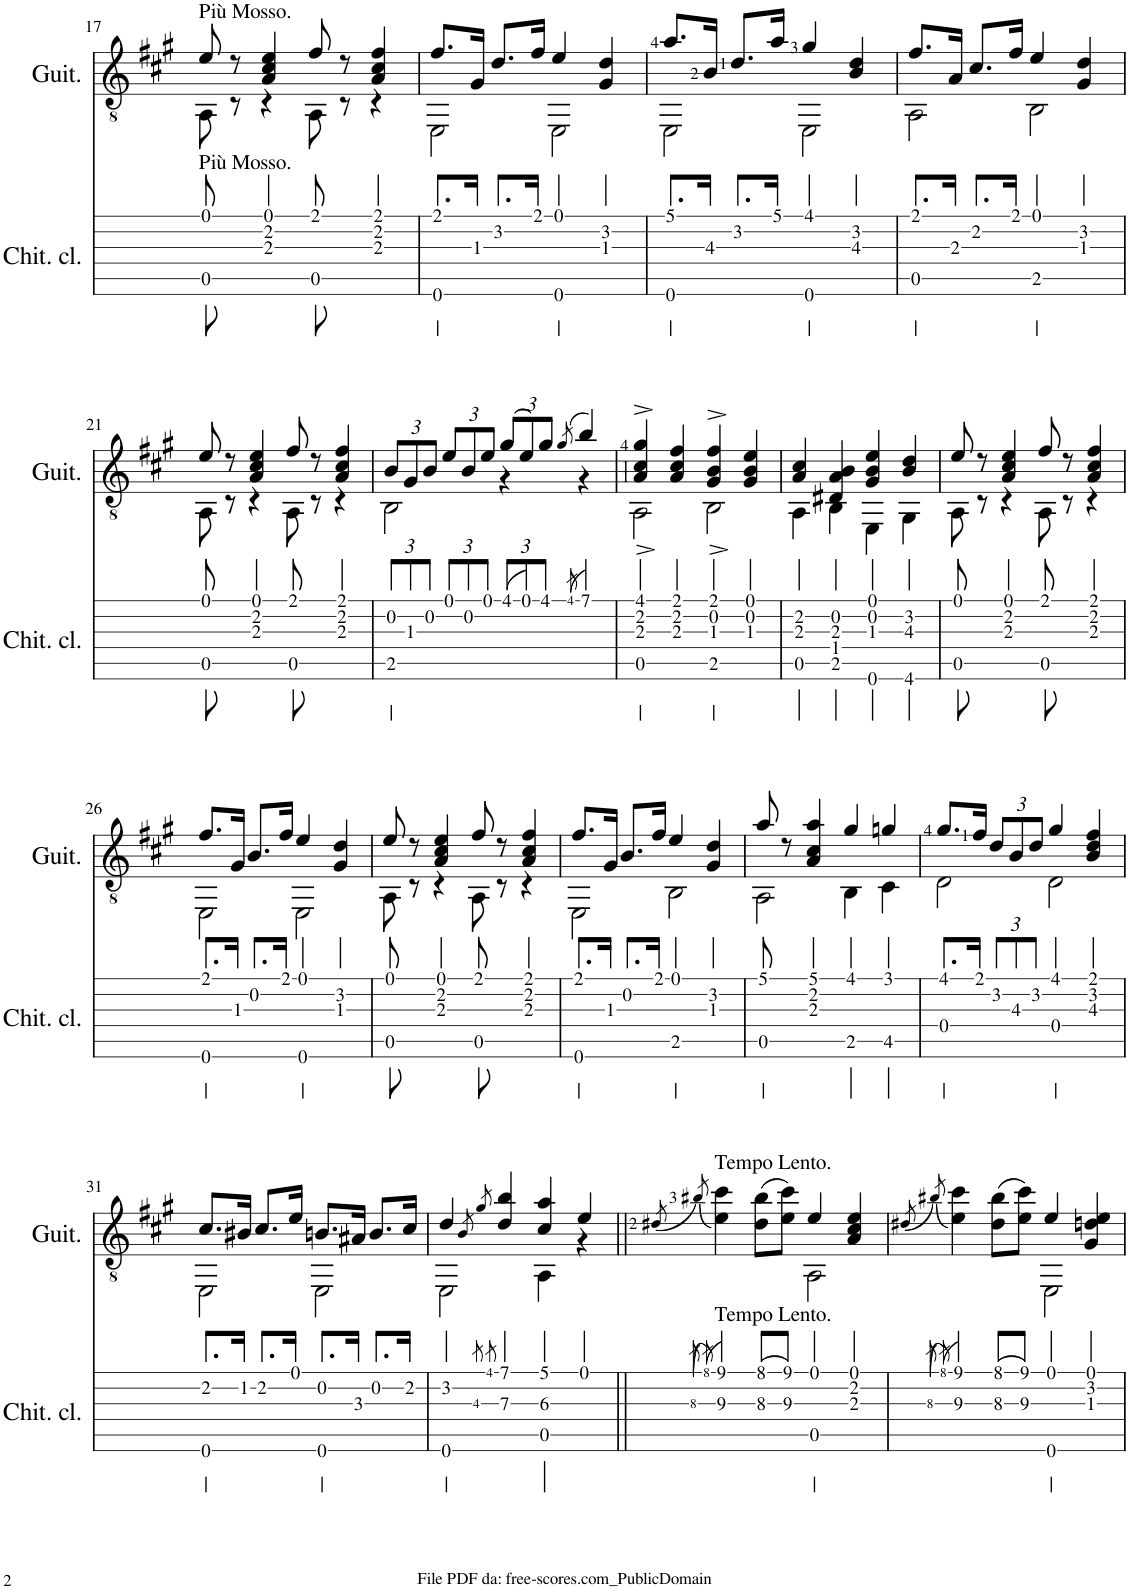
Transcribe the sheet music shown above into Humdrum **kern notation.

**kern	**kern
*part2	*part1
*staff2	*staff1
*I"Chitarra classica	*I"Guitar
*I'Chit. cl.	*I'Guit.
!!LO:PB:g=z
*	*clefGv2
*k[f#c#g#]	*k[f#c#g#]
*M4/4	*M4/4
=17	=17
*^	*^
!	!	!LO:TX:a:t=Più Mosso.	!
!LO:TX:a:t=Più Mosso.	!	!	!
8e/	8AA\	8e/	8AA\
8r	8r	8r	8r
4A/ 4c#/ 4e/	4r	4A/ 4c#/ 4e/	4r
8f#/	8AA\	8f#/	8AA\
8r	8r	8r	8r
4A/ 4c#/ 4f#/	4r	4A/ 4c#/ 4f#/	4r
=18	=18	=18	=18
8.f#/L	2EE\	8.f#/L	2EE\
16G#/Jk	.	16G#/Jk	.
8.d/L	.	8.d/L	.
16f#/Jk	.	16f#/Jk	.
4e/	2EE\	4e/	2EE\
4G#/ 4d/	.	4G#/ 4d/	.
=19	=19	=19	=19
8.a/L	2EE\	8.a/L	2EE\
16B/Jk	.	16B/Jk	.
8.d/L	.	8.d/L	.
16a/Jk	.	16a/Jk	.
4g#/	2EE\	4g#/	2EE\
4B/ 4d/	.	4B/ 4d/	.
=20	=20	=20	=20
8.f#/L	2AA\	8.f#/L	2AA\
16A/Jk	.	16A/Jk	.
8.c#/L	.	8.c#/L	.
16f#/Jk	.	16f#/Jk	.
4e/	2BB\	4e/	2BB\
4G#/ 4d/	.	4G#/ 4d/	.
!!LO:LB:g=z	!!
=21	=21	=21	=21
8e/	8AA\	8e/	8AA\
8r	8r	8r	8r
4A/ 4c#/ 4e/	4r	4A/ 4c#/ 4e/	4r
8f#/	8AA\	8f#/	8AA\
8r	8r	8r	8r
4A/ 4c#/ 4f#/	4r	4A/ 4c#/ 4f#/	4r
=22	=22	=22	=22
*Xbrackettup	*	*Xbrackettup	*
12B/L	2BB\	12B/L	2BB\
12G#/	.	12G#/	.
12B/J	.	12B/J	.
12e/L	.	12e/L	.
12B/	.	12B/	.
12e/J	.	12e/J	.
(12g#/L	4r	(12g#/L	4r
12e/)	.	12e/)	.
12g#/J	.	12g#/J	.
(8qg#/	.	(8qg#/	.
4b/)	4r	4b/)	4r
=23	=23	=23	=23
4A/^ 4c#/^ 4g#/^	2AA\	4A/^ 4c#/^ 4g#/^	2AA\
4A/ 4c#/ 4f#/	.	4A/ 4c#/ 4f#/	.
4G#/^ 4B/^ 4f#/^	2BB\	4G#/^ 4B/^ 4f#/^	2BB\
4G#/ 4B/ 4e/	.	4G#/ 4B/ 4e/	.
=24	=24	=24	=24
4A/ 4c#/	4AA\	4A/ 4c#/	4AA\
4D#X/ 4A/ 4B/	4BB\	4D#X/ 4A/ 4B/	4BB\
4G#/ 4B/ 4e/	4EE\	4G#/ 4B/ 4e/	4EE\
4B/ 4d/	4GG#\	4B/ 4d/	4GG#\
=25	=25	=25	=25
8e/	8AA\	8e/	8AA\
8r	8r	8r	8r
4A/ 4c#/ 4e/	4r	4A/ 4c#/ 4e/	4r
8f#/	8AA\	8f#/	8AA\
8r	8r	8r	8r
4A/ 4c#/ 4f#/	4r	4A/ 4c#/ 4f#/	4r
!!LO:LB:g=z	!!
=26	=26	=26	=26
8.f#/L	2EE\	8.f#/L	2EE\
16G#/Jk	.	16G#/Jk	.
8.B/L	.	8.B/L	.
16f#/Jk	.	16f#/Jk	.
4e/	2EE\	4e/	2EE\
4G#/ 4d/	.	4G#/ 4d/	.
=27	=27	=27	=27
8e/	8AA\	8e/	8AA\
8r	8r	8r	8r
4A/ 4c#/ 4e/	4r	4A/ 4c#/ 4e/	4r
8f#/	8AA\	8f#/	8AA\
8r	8r	8r	8r
4A/ 4c#/ 4f#/	4r	4A/ 4c#/ 4f#/	4r
=28	=28	=28	=28
8.f#/L	2EE\	8.f#/L	2EE\
16G#/Jk	.	16G#/Jk	.
8.B/L	.	8.B/L	.
16f#/Jk	.	16f#/Jk	.
4e/	2BB\	4e/	2BB\
4G#/ 4d/	.	4G#/ 4d/	.
=29	=29	=29	=29
8a/	2AA\	8a/	2AA\
8r	.	8r	.
4A/ 4c#/ 4a/	.	4A/ 4c#/ 4a/	.
4g#/	4BB\	4g#/	4BB\
4gn/	4C#\	4gn/	4C#\
=30	=30	=30	=30
8.g#/L	2D\	8.g#/L	2D\
16f#/Jk	.	16f#/Jk	.
12d/L	.	12d/L	.
12B/	.	12B/	.
12d/J	.	12d/J	.
4g#/	2D\	4g#/	2D\
4B/ 4d/ 4f#/	.	4B/ 4d/ 4f#/	.
!!LO:LB:g=z	!!
=31	=31	=31	=31
8.c#/L	2EE\	8.c#/L	2EE\
16B#X/Jk	.	16B#X/Jk	.
8.c#/L	.	8.c#/L	.
16e/Jk	.	16e/Jk	.
8.Bn/L	2EE\	8.Bn/L	2EE\
16A#X/Jk	.	16A#X/Jk	.
8.B/L	.	8.B/L	.
16c#/Jk	.	16c#/Jk	.
=32	=32	=32	=32
4d/	2EE\	4d/	2EE\
8qB/	.	8qB/	.
8qg#/	.	8qg#/	.
4d/ 4b/	.	4d/ 4b/	.
4c#/ 4a/	4AA\	4c#/ 4a/	4AA\
4e/	4r	4e/	4r
=33||	=33||	=33||	=33||
(8qd#X/	.	(8qd#X/	.
(8qb#X/)	.	(8qb#X/)	.
!	!	!LO:TX:a:t=Tempo Lento.	!
!LO:TX:a:t=Tempo Lento.	!	!	!
4e/ 4cc#/)	2ryy	4e\ 4cc#\)	2ryy
(8d#/ 8b#/L	.	(8d#\ 8b#\L	.
8e/ 8cc#/J)	.	8e\ 8cc#\J)	.
4e/	2AA\	4e/	2AA\
4A/ 4c#/ 4e/	.	4A/ 4c#/ 4e/	.
=34	=34	=34	=34
(8qd#X/	.	(8qd#X/	.
(8qb#X/)	.	(8qb#X/)	.
4e/ 4cc#/)	2ryy	4e\ 4cc#\)	2ryy
(8d#/ 8b#/L	.	(8d#\ 8b#\L	.
8e/ 8cc#/J)	.	8e\ 8cc#\J)	.
4e/	2EE\	4e/	2EE\
4G#/ 4dn/ 4e/	.	4G#/ 4dn/ 4e/	.
*v	*v	*	*
*	*v	*v
=	=
*-	*-
